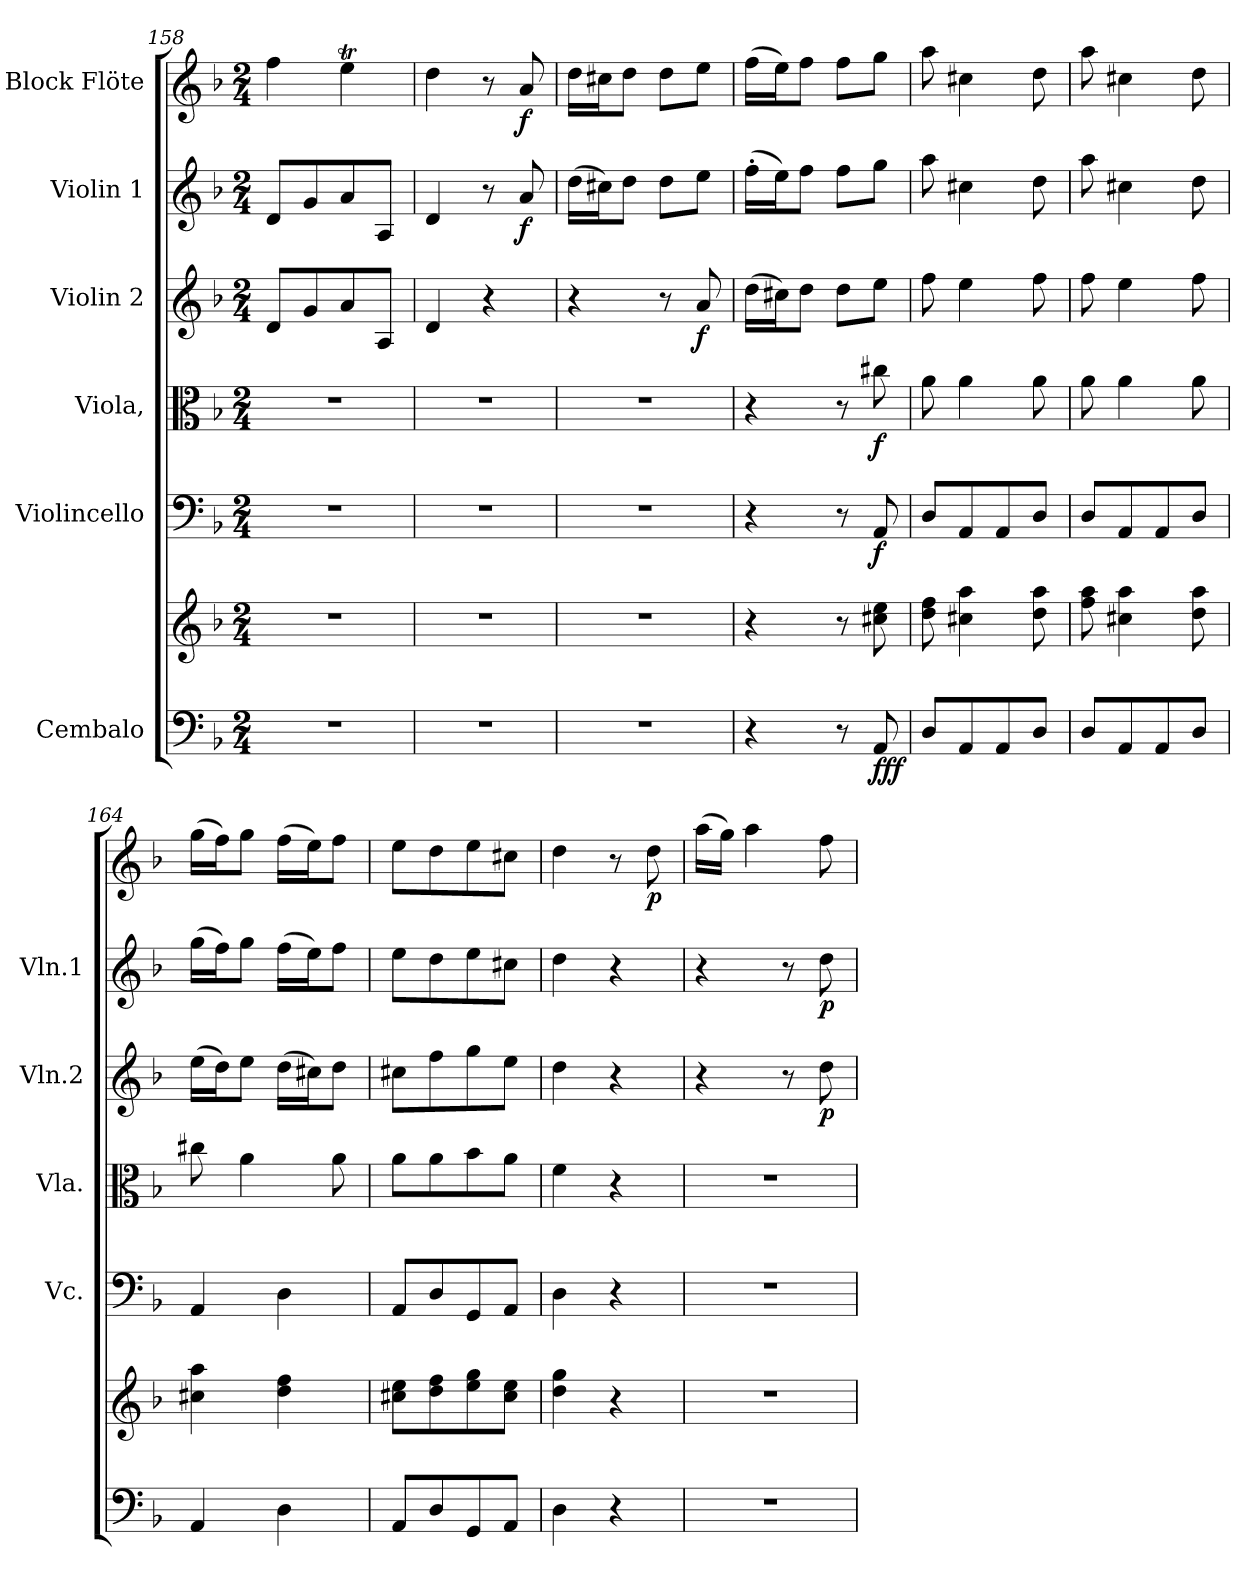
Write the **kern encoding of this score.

**kern	**kern	**dynam	**kern	**dynam	**kern	**dynam	**kern	**dynam	**kern	**dynam	**kern	**dynam
*part6	*part6	*part6	*part5	*part5	*part4	*part4	*part3	*part3	*part2	*part2	*part1	*part1
*staff7	*staff6	*staff6/7	*staff5	*staff5	*staff4	*staff4	*staff3	*staff3	*staff2	*staff2	*staff1	*staff1
*I"Cembalo	*	*	*I"Violincello	*	*I"Viola,	*	*I"Violin 2	*	*I"Violin 1	*	*I"Block Flöte	*
*	*	*	*I'Vc.	*	*I'Vla.	*	*I'Vln.2	*	*I'Vln.1	*	*	*
*clefF4	*clefG2	*	*clefF4	*	*clefC3	*	*clefG2	*	*clefG2	*	*clefG2	*
*k[b-]	*k[b-]	*	*k[b-]	*	*k[b-]	*	*k[b-]	*	*k[b-]	*	*k[b-]	*
*M2/4	*M2/4	*	*M2/4	*	*M2/4	*	*M2/4	*	*M2/4	*	*M2/4	*
=158	=158	=158	=158	=158	=158	=158	=158	=158	=158	=158	=158	=158
2r	2r	.	2r	.	2r	.	8d/L	.	8d/L	.	4ff\	.
.	.	.	.	.	.	.	8g/	.	8g/	.	.	.
.	.	.	.	.	.	.	8a/	.	8a/	.	4eet\	.
.	.	.	.	.	.	.	8A/J	.	8A/J	.	.	.
=159	=159	=159	=159	=159	=159	=159	=159	=159	=159	=159	=159	=159
2r	2r	.	2r	.	2r	.	4d/	.	4d/	.	4dd\	.
.	.	.	.	.	.	.	4r	.	8r	.	8r	.
!	!	!	!	!	!	!	!	!	!	!LO:DY:b	!	!LO:DY:b
.	.	.	.	.	.	.	.	.	8a/	f	8a/	f
=160	=160	=160	=160	=160	=160	=160	=160	=160	=160	=160	=160	=160
2r	2r	.	2r	.	2r	.	4r	.	(>16dd\LL	.	16dd\LL	.
.	.	.	.	.	.	.	.	.	16cc#X\J)	.	16cc#X\J	.
.	.	.	.	.	.	.	.	.	8dd\J	.	8dd\J	.
.	.	.	.	.	.	.	8r	.	8dd\L	.	8dd\L	.
!	!	!	!	!	!	!	!	!LO:DY:b	!	!	!	!
.	.	.	.	.	.	.	8a/	f	8ee\J	.	8ee\J	.
=161	=161	=161	=161	=161	=161	=161	=161	=161	=161	=161	=161	=161
4r	4r	.	4r	.	4r	.	(>16dd\LL	.	(>16ff'\LL	.	(>16ff\LL	.
.	.	.	.	.	.	.	16cc#X\J)	.	16ee\J)	.	16ee\J)	.
.	.	.	.	.	.	.	8dd\J	.	8ff\J	.	8ff\J	.
8r	8r	.	8r	.	8r	.	8dd\L	.	8ff\L	.	8ff\L	.
!	!	!LO:DY:b=2	!	!	!	!	!	!	!	!	!	!
!	!	!LO:DY:n=1:b	!	!	!	!	!	!	!	!	!	!
!	!	!LO:DY:n=2:b	!	!LO:DY:b	!	!LO:DY:b	!	!	!	!	!	!
8AA/	8cc#X\ 8ee\	f f f	8AA/	f	8cc#X\	f	8ee\J	.	8gg\J	.	8gg\J	.
=162	=162	=162	=162	=162	=162	=162	=162	=162	=162	=162	=162	=162
8D/L	8dd\ 8ff\	.	8D/L	.	8a\	.	8ff\	.	8aa\	.	8aa\	.
8AA/	4cc#X\ 4aa\	.	8AA/	.	4a\	.	4ee\	.	4cc#X\	.	4cc#X\	.
8AA/	.	.	8AA/	.	.	.	.	.	.	.	.	.
8D/J	8dd\ 8aa\	.	8D/J	.	8a\	.	8ff\	.	8dd\	.	8dd\	.
=163	=163	=163	=163	=163	=163	=163	=163	=163	=163	=163	=163	=163
8D/L	8ff\ 8aa\	.	8D/L	.	8a\	.	8ff\	.	8aa\	.	8aa\	.
8AA/	4cc#X\ 4aa\	.	8AA/	.	4a\	.	4ee\	.	4cc#X\	.	4cc#X\	.
8AA/	.	.	8AA/	.	.	.	.	.	.	.	.	.
8D/J	8dd\ 8aa\	.	8D/J	.	8a\	.	8ff\	.	8dd\	.	8dd\	.
=164	=164	=164	=164	=164	=164	=164	=164	=164	=164	=164	=164	=164
4AA/	4cc#X\ 4aa\	.	4AA/	.	8cc#X\	.	(>16ee\LL	.	(>16gg\LL	.	(>16gg\LL	.
.	.	.	.	.	.	.	16dd\J)	.	16ff\J)	.	16ff\J)	.
.	.	.	.	.	4a\	.	8ee\J	.	8gg\J	.	8gg\J	.
4D\	4dd\ 4ff\	.	4D\	.	.	.	(>16dd\LL	.	(>16ff\LL	.	(>16ff\LL	.
.	.	.	.	.	.	.	16cc#X\J)	.	16ee\J)	.	16ee\J)	.
.	.	.	.	.	8a\	.	8dd\J	.	8ff\J	.	8ff\J	.
=165	=165	=165	=165	=165	=165	=165	=165	=165	=165	=165	=165	=165
8AA/L	8cc#X\ 8ee\L	.	8AA/L	.	8a\L	.	8cc#X\L	.	8ee\L	.	8ee\L	.
8D/	8dd\ 8ff\	.	8D/	.	8a\	.	8ff\	.	8dd\	.	8dd\	.
8GG/	8ee\ 8gg\	.	8GG/	.	8b-\	.	8gg\	.	8ee\	.	8ee\	.
8AA/J	8cc#\ 8ee\J	.	8AA/J	.	8a\J	.	8ee\J	.	8cc#X\J	.	8cc#X\J	.
=166	=166	=166	=166	=166	=166	=166	=166	=166	=166	=166	=166	=166
4D\	4dd\ 4gg\	.	4D\	.	4f\	.	4dd\	.	4dd\	.	4dd\	.
4r	4r	.	4r	.	4r	.	4r	.	4r	.	8r	.
!	!	!	!	!	!	!	!	!	!	!	!	!LO:DY:b
.	.	.	.	.	.	.	.	.	.	.	8dd\	p
=167	=167	=167	=167	=167	=167	=167	=167	=167	=167	=167	=167	=167
2r	2r	.	2r	.	2r	.	4r	.	4r	.	(>16aa\LL	.
.	.	.	.	.	.	.	.	.	.	.	16gg\JJ)	.
.	.	.	.	.	.	.	.	.	.	.	4aa\	.
.	.	.	.	.	.	.	8r	.	8r	.	.	.
!	!	!	!	!	!	!	!	!LO:DY:b	!	!LO:DY:b	!	!
.	.	.	.	.	.	.	8dd\	p	8dd\	p	8ff\	.
=	=	=	=	=	=	=	=	=	=	=	=	=
*-	*-	*-	*-	*-	*-	*-	*-	*-	*-	*-	*-	*-
